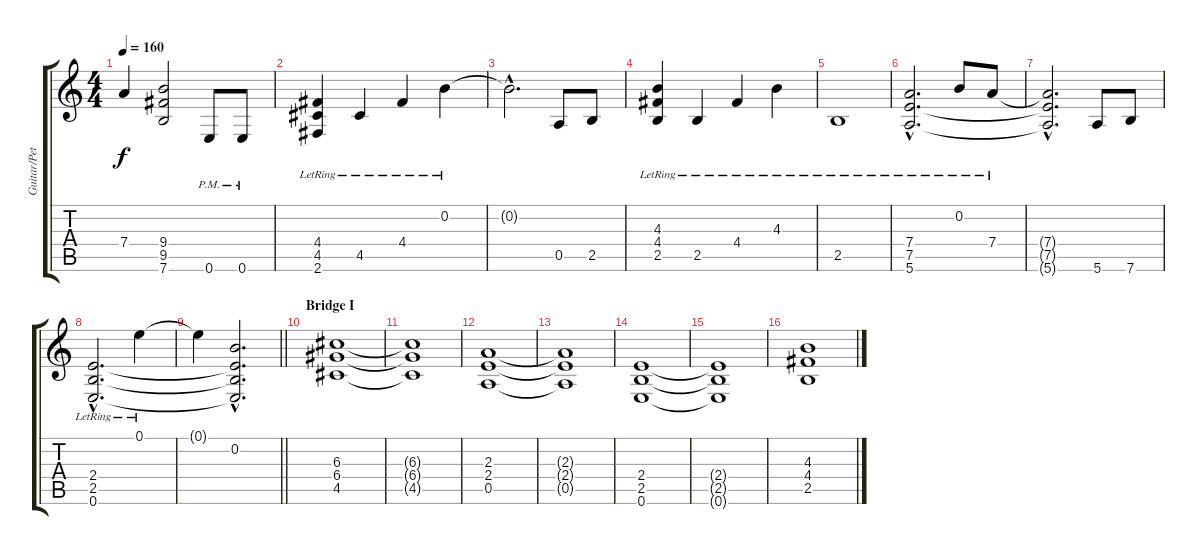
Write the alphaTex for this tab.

\track ("Guitar/Petrucci" "Guitar/Pet") {instrument distortionguitar}
\staff {score tabs}
\tuning (E4 B3 G3 D3 A2 E2) {hide}
\ts (4 4)
\tempo 160
\clef g2
\ks c
7.4{t}.4{dy f} (9.4 9.5{t} 7.6{t}).2 0.6{pm}.8 0.6{pm}.8 |
(4.4{lr} 4.5{lr} 2.6{lr}).4 4.5{lr}.4 4.4{lr}.4 0.2{lr}.4 |
0.2{hac t}.2{d} 0.5.8 2.5.8 |
(4.3{lr} 4.4{lr} 2.5{lr}).4 2.5{lr}.4 4.4{lr}.4 4.3{lr}.4 |
2.5{lr}.1 |
(7.4{hac lr} 7.5{hac lr} 5.6{hac lr}).2{d} 0.2{lr}.8 7.4{lr}.8 |
(7.4{hac t} 7.5{hac t} 5.6{hac t}).2{d} 5.6.8 7.6.8 |
(2.4{hac lr} 2.5{hac lr} 0.6{hac lr}).2{d} 0.1{lr}.4 |
\barLineRight lightlight
0.1{t}.4 (0.2{hac} 2.4{hac t} 2.5{hac t} 0.6{hac t}).2{d} |
\section ("" "Bridge I")
(6.3 6.4 4.5).1 |
(6.3{t} 6.4{t} 4.5{t}).1 |
(2.3 2.4 0.5).1 |
(2.3{t} 2.4{t} 0.5{t}).1 |
(2.4 2.5 0.6).1 |
(2.4{t} 2.5{t} 0.6{t}).1 |
(4.3 4.4 2.5).1
